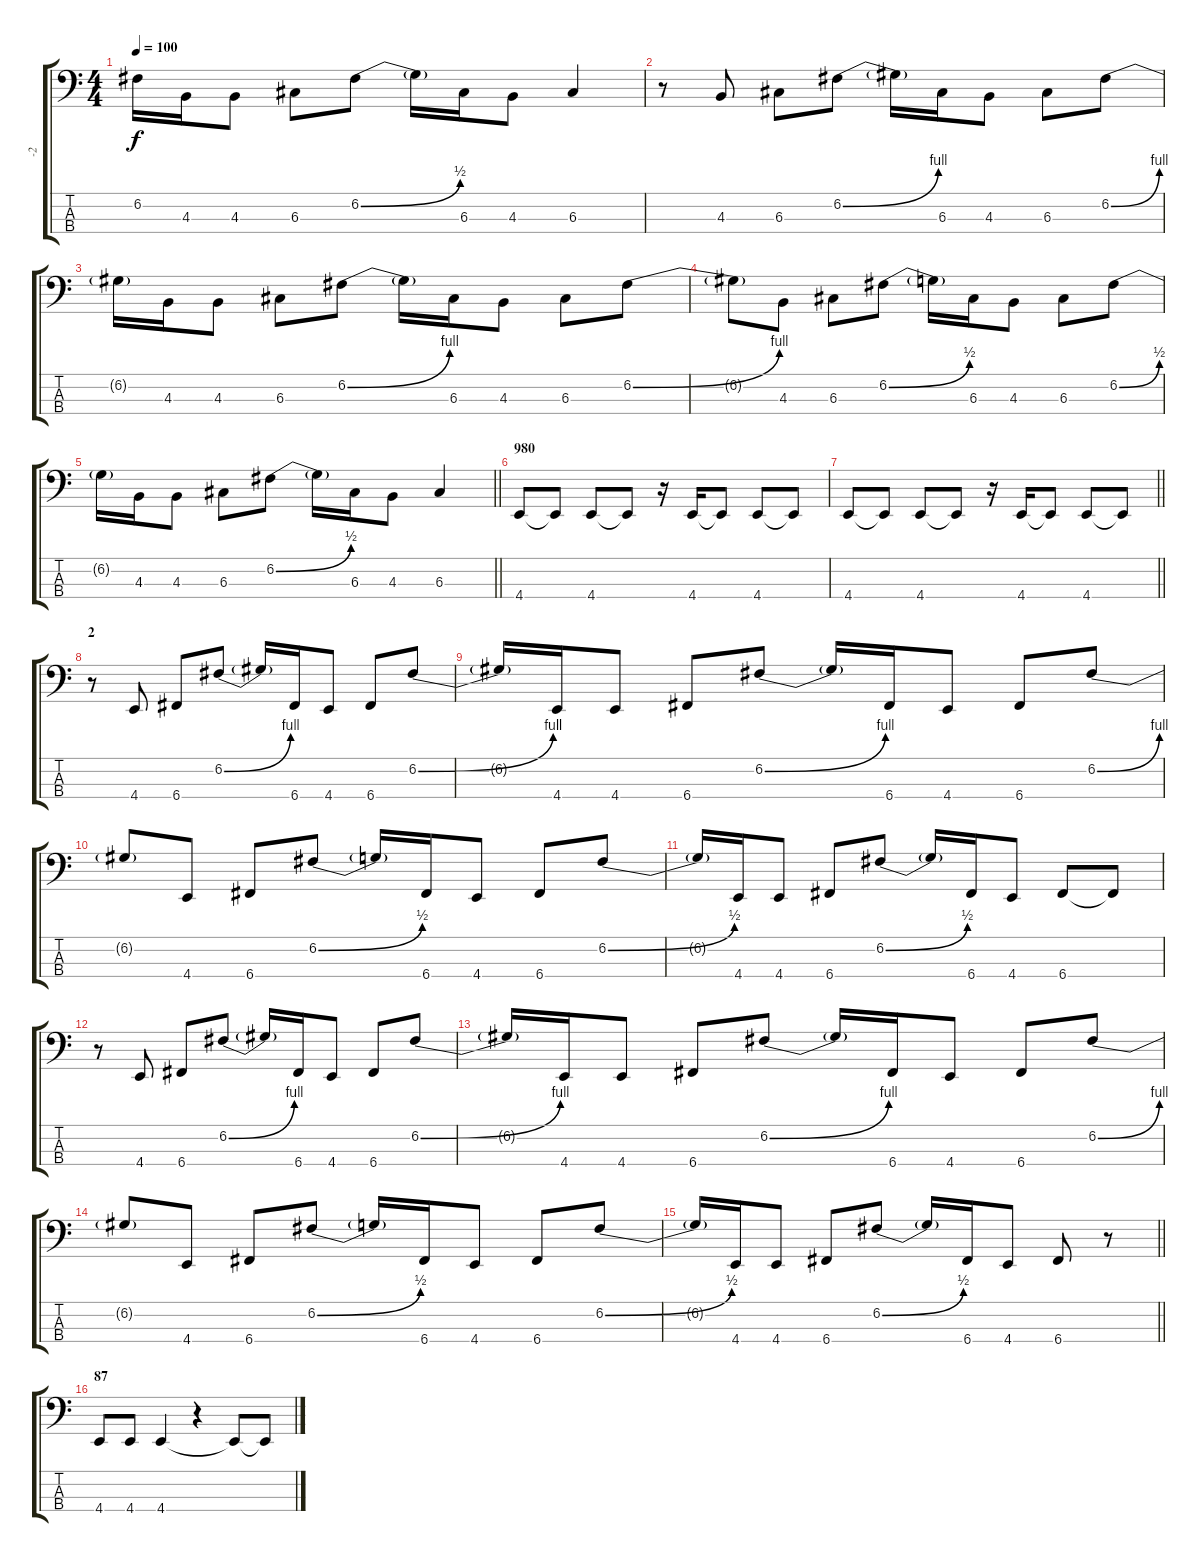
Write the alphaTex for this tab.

\track ("-2" "-2") {instrument electricbassfinger}
\staff {score tabs}
\tuning (F2 C2 G1 C1) {hide}
\ts (4 4)
\tempo 100
\clef f4
\ks c
6.2{t}.16{dy f} 4.3.16 4.3.8 6.3.8 6.2{be (bend 0 0 60 2)}.8 6.2{t}.16 6.3.16 4.3.8 6.3.4 |
r.8 4.3.8 6.3.8 6.2{be (bend 0 0 60 4)}.8 6.2{t}.16 6.3.16 4.3.8 6.3.8 6.2{be (bend 0 0 60 4)}.8 |
6.2{t}.16 4.3.16 4.3.8 6.3.8 6.2{be (bend 0 0 60 4)}.8 6.2{t}.16 6.3.16 4.3.8 6.3.8 6.2{be (bend 0 0 60 4)}.8 |
6.2{t}.8 4.3.8 6.3.8 6.2{be (bend 0 0 60 2)}.8 6.2{t}.16 6.3.16 4.3.8 6.3.8 6.2{be (bend 0 0 60 2)}.8 |
\barLineRight lightlight
6.2{t}.16 4.3.16 4.3.8 6.3.8 6.2{be (bend 0 0 60 2)}.8 6.2{t}.16 6.3.16 4.3.8 6.3.4 |
\section ("" "980")
4.4.8 4.4{t}.8 4.4.8 4.4{t}.8 r.16 4.4.16 4.4{t}.8 4.4.8 4.4{t}.8 |
\barLineRight lightlight
4.4.8 4.4{t}.8 4.4.8 4.4{t}.8 r.16 4.4.16 4.4{t}.8 4.4.8 4.4{t}.8 |
\section ("" "2")
r.8 4.4.8 6.4.8 6.2{be (bend 0 0 60 4)}.8 6.2{t}.16 6.4.16 4.4.8 6.4.8 6.2{be (bend 0 0 60 4)}.8 |
6.2{t}.16 4.4.16 4.4.8 6.4.8 6.2{be (bend 0 0 60 4)}.8 6.2{t}.16 6.4.16 4.4.8 6.4.8 6.2{be (bend 0 0 60 4)}.8 |
6.2{t}.8 4.4.8 6.4.8 6.2{be (bend 0 0 60 2)}.8 6.2{t}.16 6.4.16 4.4.8 6.4.8 6.2{be (bend 0 0 60 2)}.8 |
6.2{t}.16 4.4.16 4.4.8 6.4.8 6.2{be (bend 0 0 60 2)}.8 6.2{t}.16 6.4.16 4.4.8 6.4.8 6.4{t}.8 |
r.8 4.4.8 6.4.8 6.2{be (bend 0 0 60 4)}.8 6.2{t}.16 6.4.16 4.4.8 6.4.8 6.2{be (bend 0 0 60 4)}.8 |
6.2{t}.16 4.4.16 4.4.8 6.4.8 6.2{be (bend 0 0 60 4)}.8 6.2{t}.16 6.4.16 4.4.8 6.4.8 6.2{be (bend 0 0 60 4)}.8 |
6.2{t}.8 4.4.8 6.4.8 6.2{be (bend 0 0 60 2)}.8 6.2{t}.16 6.4.16 4.4.8 6.4.8 6.2{be (bend 0 0 60 2)}.8 |
\barLineRight lightlight
6.2{t}.16 4.4.16 4.4.8 6.4.8 6.2{be (bend 0 0 60 2)}.8 6.2{t}.16 6.4.16 4.4.8 6.4.8 r.8 |
\section ("" "87")
4.4.8 4.4.8 4.4.4 r.4 4.4{t}.8 4.4{t}.8
